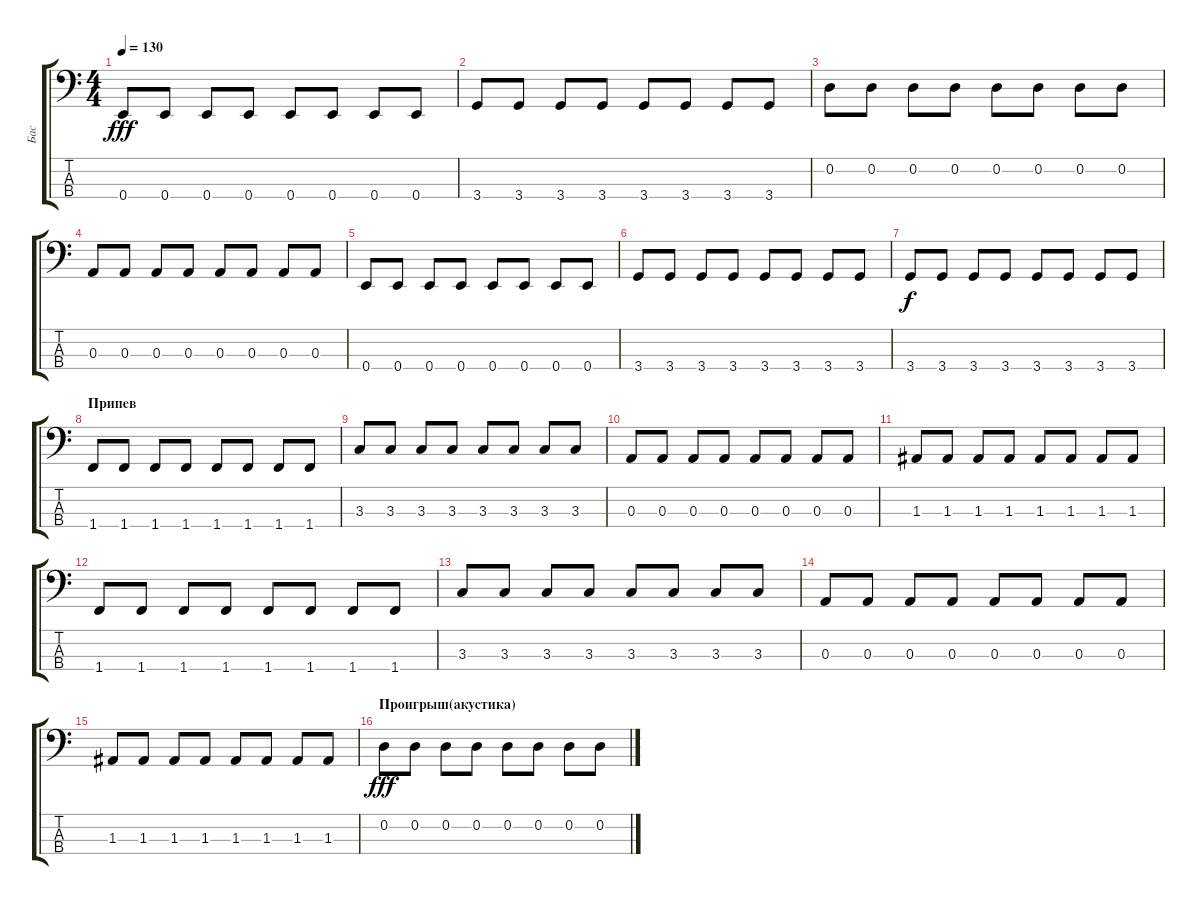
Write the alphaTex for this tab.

\track ("Бас" "Бас") {instrument electricbassfinger}
\staff {score tabs}
\tuning (G2 D2 A1 E1) {hide}
\ts (4 4)
\tempo 130
\clef f4
\ks c
0.4.8{dy fff} 0.4.8 0.4.8 0.4.8 0.4.8 0.4.8 0.4.8 0.4.8 |
3.4.8 3.4.8 3.4.8 3.4.8 3.4.8 3.4.8 3.4.8 3.4.8 |
0.2.8 0.2.8 0.2.8 0.2.8 0.2.8 0.2.8 0.2.8 0.2.8 |
0.3.8 0.3.8 0.3.8 0.3.8 0.3.8 0.3.8 0.3.8 0.3.8 |
0.4.8 0.4.8 0.4.8 0.4.8 0.4.8 0.4.8 0.4.8 0.4.8 |
3.4.8 3.4.8 3.4.8 3.4.8 3.4.8 3.4.8 3.4.8 3.4.8 |
3.4.8{dy f} 3.4.8 3.4.8 3.4.8 3.4.8 3.4.8 3.4.8 3.4.8 |
\section ("" "Припев")
1.4.8 1.4.8 1.4.8 1.4.8 1.4.8 1.4.8 1.4.8 1.4.8 |
3.3.8 3.3.8 3.3.8 3.3.8 3.3.8 3.3.8 3.3.8 3.3.8 |
0.3.8 0.3.8 0.3.8 0.3.8 0.3.8 0.3.8 0.3.8 0.3.8 |
1.3.8 1.3.8 1.3.8 1.3.8 1.3.8 1.3.8 1.3.8 1.3.8 |
1.4.8 1.4.8 1.4.8 1.4.8 1.4.8 1.4.8 1.4.8 1.4.8 |
3.3.8 3.3.8 3.3.8 3.3.8 3.3.8 3.3.8 3.3.8 3.3.8 |
0.3.8 0.3.8 0.3.8 0.3.8 0.3.8 0.3.8 0.3.8 0.3.8 |
1.3.8 1.3.8 1.3.8 1.3.8 1.3.8 1.3.8 1.3.8 1.3.8 |
\section ("" "Проигрыш(акустика)")
0.2.8{dy fff} 0.2.8 0.2.8 0.2.8 0.2.8 0.2.8 0.2.8 0.2.8
